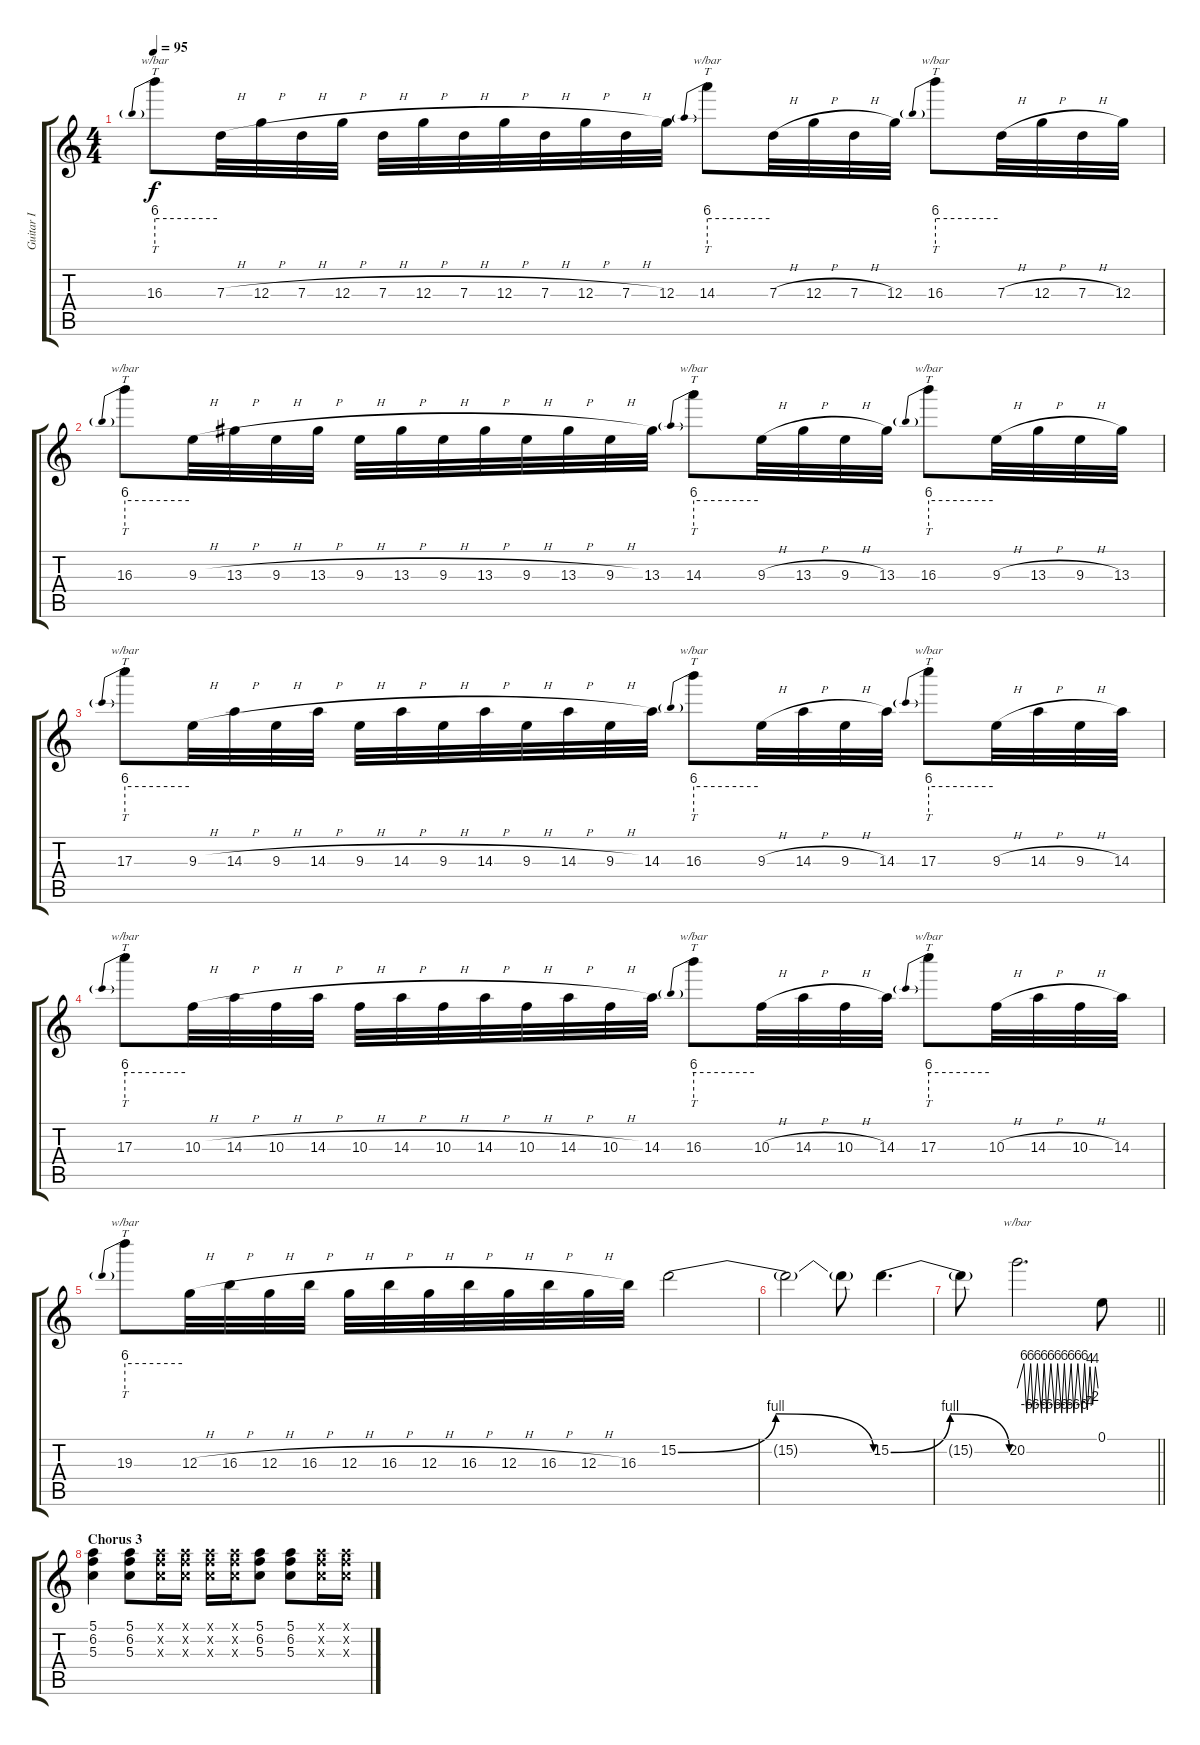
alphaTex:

\track ("Guitar I" "Guitar I") {instrument distortionguitar}
\staff {score tabs}
\tuning (E4 B3 G3 D3 A2 E2) {hide}
\ts (4 4)
\tempo 95
\clef g2
\ks c
16.3.8{tt tbe (predive default 0 24 60 24) dy f} 7.3{h}.32 12.3{h}.32 7.3{h}.32 12.3{h}.32 7.3{h}.32 12.3{h}.32 7.3{h}.32 12.3{h}.32 7.3{h}.32 12.3{h}.32 7.3{h}.32 12.3.32 14.3.8{tt tbe (predive default 0 24 60 24)} 7.3{h}.32 12.3{h}.32 7.3{h}.32 12.3.32 16.3.8{tt tbe (predive default 0 24 60 24)} 7.3{h}.32 12.3{h}.32 7.3{h}.32 12.3.32 |
16.3.8{tt tbe (predive default 0 24 60 24)} 9.3{h}.32 13.3{h}.32 9.3{h}.32 13.3{h}.32 9.3{h}.32 13.3{h}.32 9.3{h}.32 13.3{h}.32 9.3{h}.32 13.3{h}.32 9.3{h}.32 13.3.32 14.3.8{tt tbe (predive default 0 24 60 24)} 9.3{h}.32 13.3{h}.32 9.3{h}.32 13.3.32 16.3.8{tt tbe (predive default 0 24 60 24)} 9.3{h}.32 13.3{h}.32 9.3{h}.32 13.3.32 |
17.3.8{tt tbe (predive default 0 24 60 24)} 9.3{h}.32 14.3{h}.32 9.3{h}.32 14.3{h}.32 9.3{h}.32 14.3{h}.32 9.3{h}.32 14.3{h}.32 9.3{h}.32 14.3{h}.32 9.3{h}.32 14.3.32 16.3.8{tt tbe (predive default 0 24 60 24)} 9.3{h}.32 14.3{h}.32 9.3{h}.32 14.3.32 17.3.8{tt tbe (predive default 0 24 60 24)} 9.3{h}.32 14.3{h}.32 9.3{h}.32 14.3.32 |
17.3.8{tt tbe (predive default 0 24 60 24)} 10.3{h}.32 14.3{h}.32 10.3{h}.32 14.3{h}.32 10.3{h}.32 14.3{h}.32 10.3{h}.32 14.3{h}.32 10.3{h}.32 14.3{h}.32 10.3{h}.32 14.3.32 16.3.8{tt tbe (predive default 0 24 60 24)} 10.3{h}.32 14.3{h}.32 10.3{h}.32 14.3.32 17.3.8{tt tbe (predive default 0 24 60 24)} 10.3{h}.32 14.3{h}.32 10.3{h}.32 14.3.32 |
19.3.8{tt tbe (predive default 0 24 60 24)} 12.3{h}.32 16.3{h}.32 12.3{h}.32 16.3{h}.32 12.3{h}.32 16.3{h}.32 12.3{h}.32 16.3{h}.32 12.3{h}.32 16.3{h}.32 12.3{h}.32 16.3.32 15.2{be (bendrelease 0 0 15 4 15 4 60 0)}.2 |
15.2{t}.2 15.2{t}.8 15.2{be (bendrelease 0 0 15 4 15 4 60 0)}.4{d} |
\barLineRight lightlight
15.2{t}.8 20.2.2{d tbe (custom default 0 0 5 24 7 -24 10 24 12 -24 15 24 18 -24 20 24 22 -24 25 24 28 -24 30 24 33 -24 35 24 37 -24 40 24 42 -24 45 24 48 -24 50 24 52 -16 54 16 56 -8 58 16 60 0) instrument distortionguitar} 0.1.8 |
\section ("" "Chorus 3")
(5.1 6.2 5.3).4{instrument distortionguitar} (5.1 6.2 5.3).8 (5.1{x} 6.2{x} 5.3{x}).16 (5.1{x} 6.2{x} 5.3{x}).16 (5.1{x} 6.2{x} 5.3{x}).16 (5.1{x} 6.2{x} 5.3{x}).16 (5.1 6.2 5.3).8 (5.1 6.2 5.3).8 (5.1{x} 6.2{x} 5.3{x}).16 (5.1{x} 6.2{x} 5.3{x}).16
